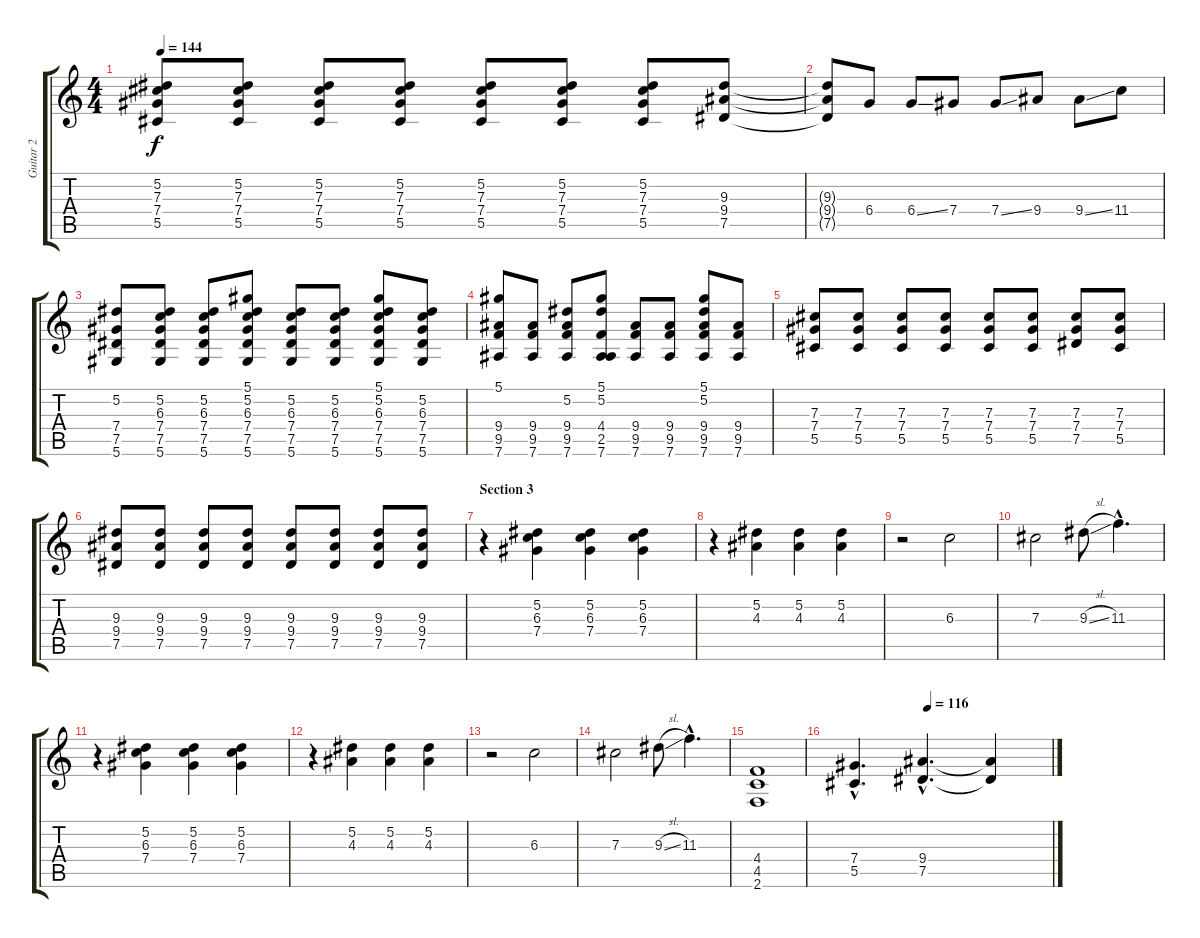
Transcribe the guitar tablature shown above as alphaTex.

\track ("Guitar 2" "Guitar 2") {instrument distortionguitar}
\staff {score tabs}
\tuning (Eb4 Bb3 Gb3 Db3 Ab2 Eb2) {hide}
\ts (4 4)
\tempo 144
\clef g2
\ks c
(5.2 7.3 7.4 5.5).8{dy f} (5.2 7.3 7.4 5.5).8 (5.2 7.3 7.4 5.5).8 (5.2 7.3 7.4 5.5).8 (5.2 7.3 7.4 5.5).8 (5.2 7.3 7.4 5.5).8 (5.2 7.3 7.4 5.5).8 (9.3 9.4 7.5).8 |
(9.3{t} 9.4{t} 7.5{t}).8 6.4.8 6.4{ss}.8 7.4.8 7.4{ss}.8 9.4.8 9.4{ss}.8 11.4.8 |
(5.2 7.4 7.5 5.6).8 (5.2 6.3 7.4 7.5 5.6).8 (5.2 6.3 7.4 7.5 5.6).8 (5.1 5.2 6.3 7.4 7.5 5.6).8 (5.2 6.3 7.4 7.5 5.6).8 (5.2 6.3 7.4 7.5 5.6).8 (5.1 5.2 6.3 7.4 7.5 5.6).8 (5.2 6.3 7.4 7.5 5.6).8 |
(5.1 9.4 9.5 7.6).8 (9.4 9.5 7.6).8 (5.2 9.4 9.5 7.6).8 (5.1 5.2 4.4 2.5 7.6).8 (9.4 9.5 7.6).8 (9.4 9.5 7.6).8 (5.1 5.2 9.4 9.5 7.6).8 (9.4 9.5 7.6).8 |
(7.3 7.4 5.5).8 (7.3 7.4 5.5).8 (7.3 7.4 5.5).8 (7.3 7.4 5.5).8 (7.3 7.4 5.5).8 (7.3 7.4 5.5).8 (7.3 7.4 7.5).8 (7.3 7.4 5.5).8 |
(9.3 9.4 7.5).8 (9.3 9.4 7.5).8 (9.3 9.4 7.5).8 (9.3 9.4 7.5).8 (9.3 9.4 7.5).8 (9.3 9.4 7.5).8 (9.3 9.4 7.5).8 (9.3 9.4 7.5).8 |
\section ("" "Section 3")
r.4 (5.2 6.3 7.4).4 (5.2 6.3 7.4).4 (5.2 6.3 7.4).4 |
r.4 (5.2 4.3).4 (5.2 4.3).4 (5.2 4.3).4 |
r.2 6.3.2 |
7.3.2 9.3{sl}.8 11.3{hac}.4{d} |
r.4 (5.2 6.3 7.4).4 (5.2 6.3 7.4).4 (5.2 6.3 7.4).4 |
r.4 (5.2 4.3).4 (5.2 4.3).4 (5.2 4.3).4 |
r.2 6.3.2 |
7.3.2 9.3{sl}.8 11.3{hac}.4{d} |
(4.4 4.5 2.6).1 |
\tempo (116 0.375)
(7.4{hac} 5.5{hac}).4{d} (9.4{hac} 7.5{hac}).4{d} (9.4{t} 7.5{t}).4
